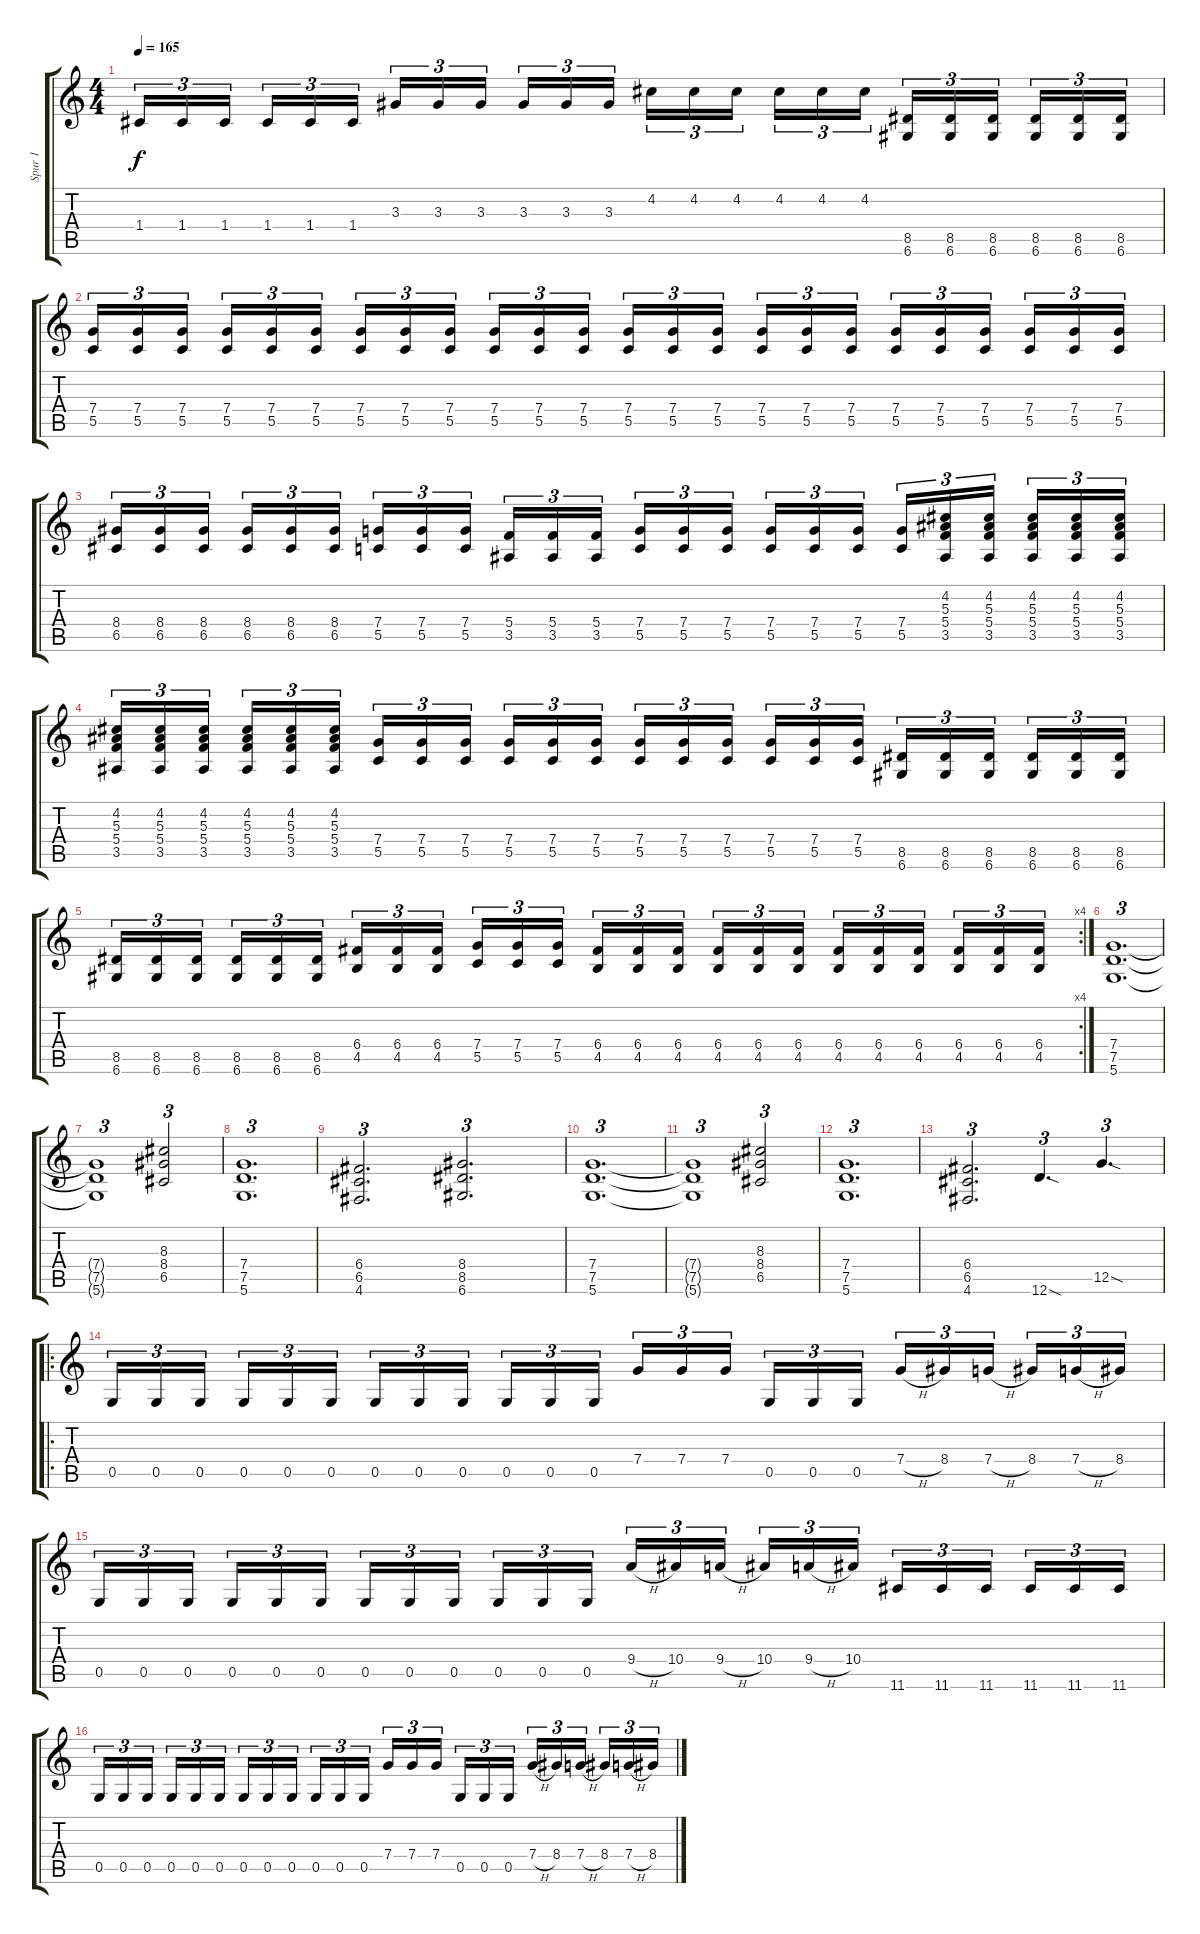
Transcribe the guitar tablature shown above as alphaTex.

\track ("Spur 1" "Spur 1") {instrument distortionguitar}
\staff {score tabs}
\tuning (D4 A3 F3 C3 G2 D2) {hide}
\ts (4 4)
\tempo 165
\clef g2
\ks c
1.4.16{tu (3 2) dy f} 1.4.16{tu (3 2)} 1.4.16{tu (3 2) beam splitsecondary} 1.4.16{tu (3 2)} 1.4.16{tu (3 2)} 1.4.16{tu (3 2)} 3.3.16{tu (3 2)} 3.3.16{tu (3 2)} 3.3.16{tu (3 2) beam splitsecondary} 3.3.16{tu (3 2)} 3.3.16{tu (3 2)} 3.3.16{tu (3 2)} 4.2.16{tu (3 2)} 4.2.16{tu (3 2)} 4.2.16{tu (3 2) beam splitsecondary} 4.2.16{tu (3 2)} 4.2.16{tu (3 2)} 4.2.16{tu (3 2)} (8.5 6.6).16{tu (3 2)} (8.5 6.6).16{tu (3 2)} (8.5 6.6).16{tu (3 2) beam splitsecondary} (8.5 6.6).16{tu (3 2)} (8.5 6.6).16{tu (3 2)} (8.5 6.6).16{tu (3 2)} |
(7.4 5.5).16{tu (3 2)} (7.4 5.5).16{tu (3 2)} (7.4 5.5).16{tu (3 2) beam splitsecondary} (7.4 5.5).16{tu (3 2)} (7.4 5.5).16{tu (3 2)} (7.4 5.5).16{tu (3 2)} (7.4 5.5).16{tu (3 2)} (7.4 5.5).16{tu (3 2)} (7.4 5.5).16{tu (3 2) beam splitsecondary} (7.4 5.5).16{tu (3 2)} (7.4 5.5).16{tu (3 2)} (7.4 5.5).16{tu (3 2)} (7.4 5.5).16{tu (3 2)} (7.4 5.5).16{tu (3 2)} (7.4 5.5).16{tu (3 2) beam splitsecondary} (7.4 5.5).16{tu (3 2)} (7.4 5.5).16{tu (3 2)} (7.4 5.5).16{tu (3 2)} (7.4 5.5).16{tu (3 2)} (7.4 5.5).16{tu (3 2)} (7.4 5.5).16{tu (3 2) beam splitsecondary} (7.4 5.5).16{tu (3 2)} (7.4 5.5).16{tu (3 2)} (7.4 5.5).16{tu (3 2)} |
(8.4 6.5).16{tu (3 2)} (8.4 6.5).16{tu (3 2)} (8.4 6.5).16{tu (3 2) beam splitsecondary} (8.4 6.5).16{tu (3 2)} (8.4 6.5).16{tu (3 2)} (8.4 6.5).16{tu (3 2)} (7.4 5.5).16{tu (3 2)} (7.4 5.5).16{tu (3 2)} (7.4 5.5).16{tu (3 2) beam splitsecondary} (5.4 3.5).16{tu (3 2)} (5.4 3.5).16{tu (3 2)} (5.4 3.5).16{tu (3 2)} (7.4 5.5).16{tu (3 2)} (7.4 5.5).16{tu (3 2)} (7.4 5.5).16{tu (3 2) beam splitsecondary} (7.4 5.5).16{tu (3 2)} (7.4 5.5).16{tu (3 2)} (7.4 5.5).16{tu (3 2)} (7.4 5.5).16{tu (3 2)} (4.2 5.3 5.4 3.5).16{tu (3 2)} (4.2 5.3 5.4 3.5).16{tu (3 2) beam splitsecondary} (4.2 5.3 5.4 3.5).16{tu (3 2)} (4.2 5.3 5.4 3.5).16{tu (3 2)} (4.2 5.3 5.4 3.5).16{tu (3 2)} |
(4.2 5.3 5.4 3.5).16{tu (3 2)} (4.2 5.3 5.4 3.5).16{tu (3 2)} (4.2 5.3 5.4 3.5).16{tu (3 2) beam splitsecondary} (4.2 5.3 5.4 3.5).16{tu (3 2)} (4.2 5.3 5.4 3.5).16{tu (3 2)} (4.2 5.3 5.4 3.5).16{tu (3 2)} (7.4 5.5).16{tu (3 2)} (7.4 5.5).16{tu (3 2)} (7.4 5.5).16{tu (3 2) beam splitsecondary} (7.4 5.5).16{tu (3 2)} (7.4 5.5).16{tu (3 2)} (7.4 5.5).16{tu (3 2)} (7.4 5.5).16{tu (3 2)} (7.4 5.5).16{tu (3 2)} (7.4 5.5).16{tu (3 2) beam splitsecondary} (7.4 5.5).16{tu (3 2)} (7.4 5.5).16{tu (3 2)} (7.4 5.5).16{tu (3 2)} (8.5 6.6).16{tu (3 2)} (8.5 6.6).16{tu (3 2)} (8.5 6.6).16{tu (3 2) beam splitsecondary} (8.5 6.6).16{tu (3 2)} (8.5 6.6).16{tu (3 2)} (8.5 6.6).16{tu (3 2)} |
\rc 4
(8.5 6.6).16{tu (3 2)} (8.5 6.6).16{tu (3 2)} (8.5 6.6).16{tu (3 2) beam splitsecondary} (8.5 6.6).16{tu (3 2)} (8.5 6.6).16{tu (3 2)} (8.5 6.6).16{tu (3 2)} (6.4 4.5).16{tu (3 2)} (6.4 4.5).16{tu (3 2)} (6.4 4.5).16{tu (3 2) beam splitsecondary} (7.4 5.5).16{tu (3 2)} (7.4 5.5).16{tu (3 2)} (7.4 5.5).16{tu (3 2)} (6.4 4.5).16{tu (3 2)} (6.4 4.5).16{tu (3 2)} (6.4 4.5).16{tu (3 2) beam splitsecondary} (6.4 4.5).16{tu (3 2)} (6.4 4.5).16{tu (3 2)} (6.4 4.5).16{tu (3 2)} (6.4 4.5).16{tu (3 2)} (6.4 4.5).16{tu (3 2)} (6.4 4.5).16{tu (3 2) beam splitsecondary} (6.4 4.5).16{tu (3 2)} (6.4 4.5).16{tu (3 2)} (6.4 4.5).16{tu (3 2)} |
(7.4 7.5 5.6).1{d tu (3 2)} |
(7.4{t} 7.5{t} 5.6{t}).1{tu (3 2)} (8.3 8.4 6.5).2{tu (3 2)} |
(7.4 7.5 5.6).1{d tu (3 2)} |
(6.4 6.5 4.6).2{d tu (3 2)} (8.4 8.5 6.6).2{d tu (3 2)} |
(7.4 7.5 5.6).1{d tu (3 2)} |
(7.4{t} 7.5{t} 5.6{t}).1{tu (3 2)} (8.3 8.4 6.5).2{tu (3 2)} |
(7.4 7.5 5.6).1{d tu (3 2)} |
(6.4 6.5 4.6).2{d tu (3 2)} 12.6{sod}.4{d tu (3 2)} 12.5{sod}.4{d tu (3 2)} |
\ro
0.5.16{tu (3 2)} 0.5.16{tu (3 2)} 0.5.16{tu (3 2) beam splitsecondary} 0.5.16{tu (3 2)} 0.5.16{tu (3 2)} 0.5.16{tu (3 2)} 0.5.16{tu (3 2)} 0.5.16{tu (3 2)} 0.5.16{tu (3 2) beam splitsecondary} 0.5.16{tu (3 2)} 0.5.16{tu (3 2)} 0.5.16{tu (3 2)} 7.4.16{tu (3 2)} 7.4.16{tu (3 2)} 7.4.16{tu (3 2) beam splitsecondary} 0.5.16{tu (3 2)} 0.5.16{tu (3 2)} 0.5.16{tu (3 2)} 7.4{h}.16{tu (3 2)} 8.4.16{tu (3 2)} 7.4{h}.16{tu (3 2) beam splitsecondary} 8.4.16{tu (3 2)} 7.4{h}.16{tu (3 2)} 8.4.16{tu (3 2)} |
0.5.16{tu (3 2)} 0.5.16{tu (3 2)} 0.5.16{tu (3 2) beam splitsecondary} 0.5.16{tu (3 2)} 0.5.16{tu (3 2)} 0.5.16{tu (3 2)} 0.5.16{tu (3 2)} 0.5.16{tu (3 2)} 0.5.16{tu (3 2) beam splitsecondary} 0.5.16{tu (3 2)} 0.5.16{tu (3 2)} 0.5.16{tu (3 2)} 9.4{h}.16{tu (3 2)} 10.4.16{tu (3 2)} 9.4{h}.16{tu (3 2) beam splitsecondary} 10.4.16{tu (3 2)} 9.4{h}.16{tu (3 2)} 10.4.16{tu (3 2)} 11.6.16{tu (3 2)} 11.6.16{tu (3 2)} 11.6.16{tu (3 2) beam splitsecondary} 11.6.16{tu (3 2)} 11.6.16{tu (3 2)} 11.6.16{tu (3 2)} |
0.5.16{tu (3 2)} 0.5.16{tu (3 2)} 0.5.16{tu (3 2) beam splitsecondary} 0.5.16{tu (3 2)} 0.5.16{tu (3 2)} 0.5.16{tu (3 2)} 0.5.16{tu (3 2)} 0.5.16{tu (3 2)} 0.5.16{tu (3 2) beam splitsecondary} 0.5.16{tu (3 2)} 0.5.16{tu (3 2)} 0.5.16{tu (3 2)} 7.4.16{tu (3 2)} 7.4.16{tu (3 2)} 7.4.16{tu (3 2) beam splitsecondary} 0.5.16{tu (3 2)} 0.5.16{tu (3 2)} 0.5.16{tu (3 2)} 7.4{h}.16{tu (3 2)} 8.4.16{tu (3 2)} 7.4{h}.16{tu (3 2) beam splitsecondary} 8.4.16{tu (3 2)} 7.4{h}.16{tu (3 2)} 8.4.16{tu (3 2)}
